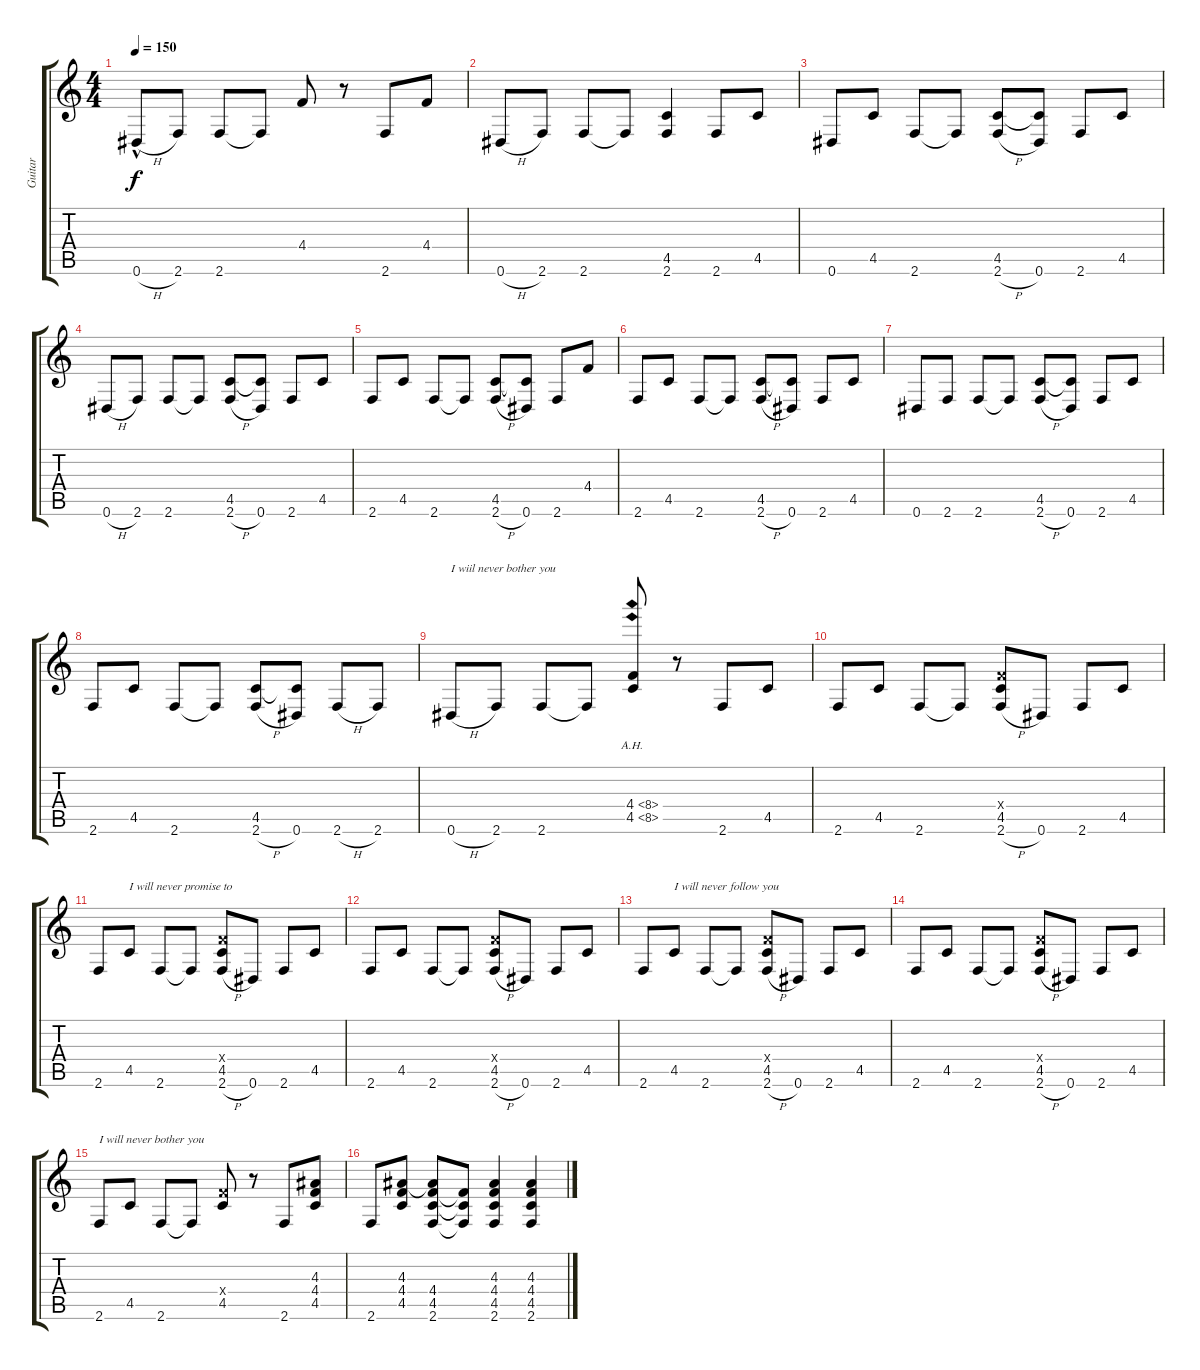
\track ("Guitar" "Guitar") {instrument electricguitarmuted}
\staff {score tabs}
\tuning (Eb4 Bb3 Gb3 Db3 Ab2 Eb2) {hide}
\ts (4 4)
\tempo 150
\clef g2
\ks c
0.6{h hac}.8{dy f instrument electricguitarmuted} 2.6.8 2.6.8 2.6{t}.8 4.4.8 r.8 2.6.8 4.4.8 |
0.6{h}.8 2.6.8 2.6.8 2.6{t}.8 (4.5 2.6).4 2.6.8 4.5.8 |
0.6.8 4.5.8 2.6.8 2.6{t}.8 (4.5 2.6{h}).8 (4.5{t} 0.6).8 2.6.8 4.5.8 |
0.6{h}.8 2.6.8 2.6.8 2.6{t}.8 (4.5 2.6{h}).8 (4.5{t} 0.6).8 2.6.8 4.5.8 |
2.6.8 4.5.8 2.6.8 2.6{t}.8 (4.5 2.6{h}).8 (4.5{t} 0.6).8 2.6.8 4.4.8 |
2.6.8 4.5.8 2.6.8 2.6{t}.8 (4.5 2.6{h}).8 (4.5{t} 0.6).8 2.6.8 4.5.8 |
0.6.8 2.6.8 2.6.8 2.6{t}.8 (4.5 2.6{h}).8 (4.5{t} 0.6).8 2.6.8 4.5.8 |
2.6.8 4.5.8 2.6.8 2.6{t}.8 (4.5 2.6{h}).8 (4.5{t} 0.6).8 2.6{h}.8 2.6.8 |
0.6{h}.8{txt "I wiil never bother you"} 2.6.8 2.6.8 2.6{t}.8 (4.4{ah 4} 4.5{ah 4}).8 r.8 2.6.8 4.5.8 |
2.6.8 4.5.8 2.6.8 2.6{t}.8 (4.4{x} 4.5 2.6{h}).8 0.6.8 2.6.8 4.5.8 |
2.6.8 4.5.8{txt "I will never promise to"} 2.6.8 2.6{t}.8 (4.4{x} 4.5 2.6{h}).8 0.6.8 2.6.8 4.5.8 |
2.6.8 4.5.8 2.6.8 2.6{t}.8 (4.4{x} 4.5 2.6{h}).8 0.6.8 2.6.8 4.5.8 |
2.6.8 4.5.8{txt "I will never follow you"} 2.6.8 2.6{t}.8 (4.4{x} 4.5 2.6{h}).8 0.6.8 2.6.8 4.5.8 |
2.6.8 4.5.8 2.6.8 2.6{t}.8 (4.4{x} 4.5 2.6{h}).8 0.6.8 2.6.8 4.5.8 |
2.6.8{txt "I will never bother you"} 4.5.8 2.6.8 2.6{t}.8 (4.4{x} 4.5).8 r.8 2.6.8 (4.3 4.4 4.5).8{instrument electricguitarclean} |
2.6.8 (4.3 4.4 4.5).8 (4.3{t} 4.4 4.5 2.6).8 (4.4{t} 4.5{t} 2.6{t}).8 (4.3 4.4 4.5 2.6).4 (4.3 4.4 4.5 2.6).4
